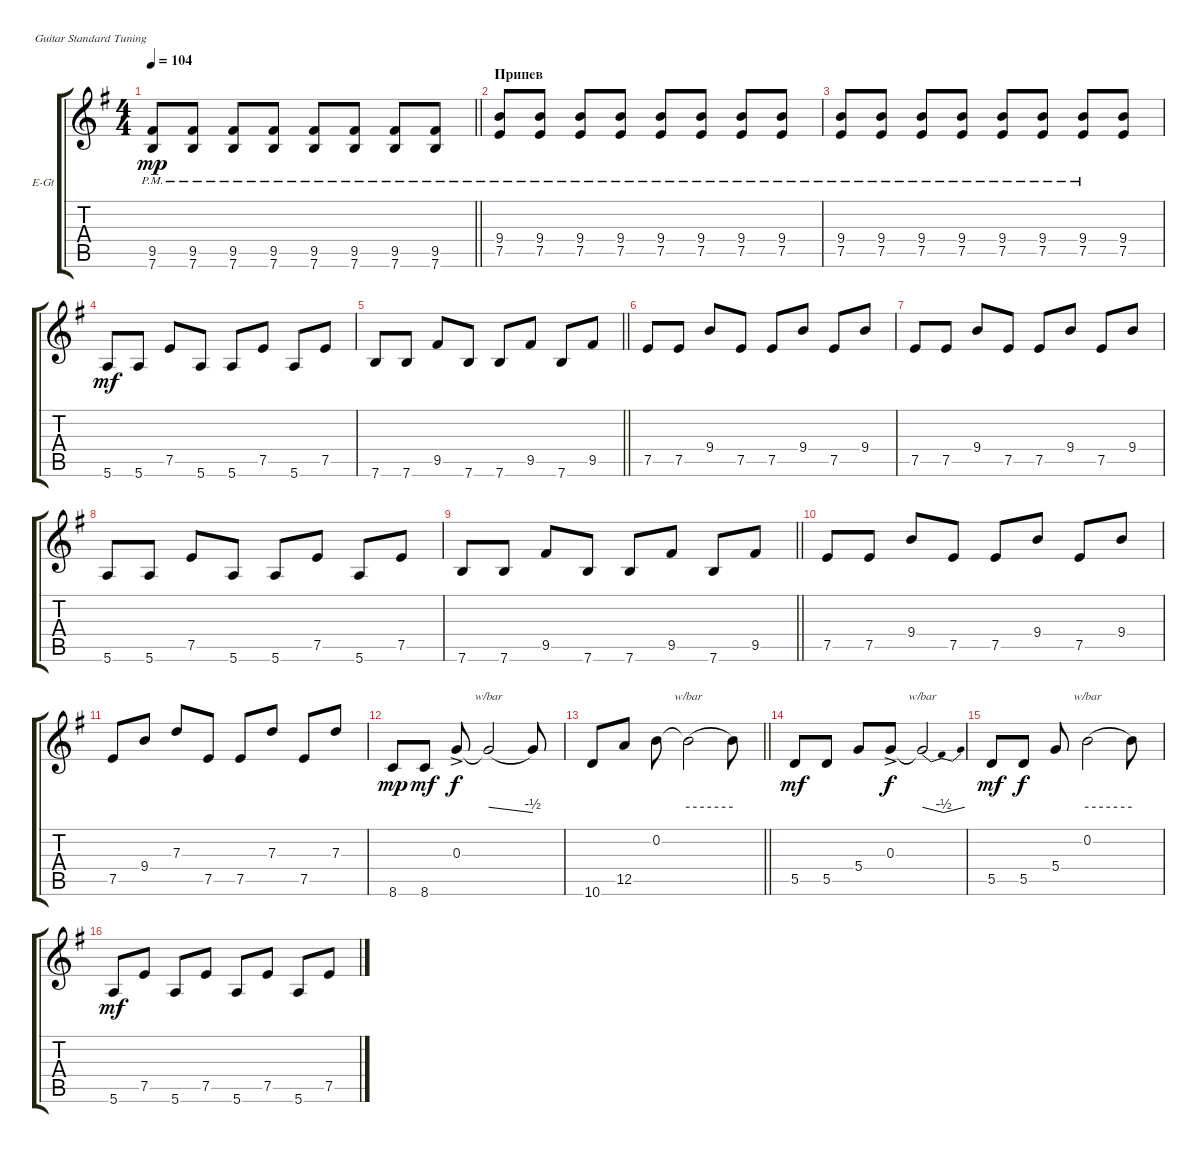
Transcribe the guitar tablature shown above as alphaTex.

\bracketExtendMode groupsimilarinstruments
\firstSystemTrackNameOrientation horizontal
\otherSystemsTrackNameOrientation horizontal
\track ("Guitar 2" "E-Gt") {instrument electricguitarclean}
\staff {score tabs}
\tuning (E4 B3 G3 D3 A2 E2)
\ts (4 4)
\tempo 104
\clef g2
\barLineRight lightlight
\ks eminor
(9.5{pm} 7.6{pm}).8{dy mp} (9.5{pm} 7.6{pm}).8 (9.5{pm} 7.6{pm}).8 (9.5{pm} 7.6{pm}).8 (9.5{pm} 7.6{pm}).8 (9.5{pm} 7.6{pm}).8 (9.5{pm} 7.6{pm}).8 (9.5{pm} 7.6{pm}).8 |
\section ("" "Припев")
(9.4{pm} 7.5{pm}).8 (9.4{pm} 7.5{pm}).8 (9.4{pm} 7.5{pm}).8 (9.4{pm} 7.5{pm}).8 (9.4{pm} 7.5{pm}).8 (9.4{pm} 7.5{pm}).8 (9.4{pm} 7.5{pm}).8 (9.4{pm} 7.5{pm}).8 |
(9.4{pm} 7.5{pm}).8 (9.4{pm} 7.5{pm}).8 (9.4{pm} 7.5{pm}).8 (9.4{pm} 7.5{pm}).8 (9.4{pm} 7.5{pm}).8 (9.4{pm} 7.5{pm}).8 (9.4{pm} 7.5{pm}).8 (9.4 7.5).8 |
5.6.8{dy mf} 5.6.8 7.5.8 5.6.8 5.6.8 7.5.8 5.6.8 7.5.8 |
\barLineRight lightlight
7.6.8 7.6.8 9.5.8 7.6.8 7.6.8 9.5.8 7.6.8 9.5.8 |
\section ("" "")
7.5.8 7.5.8 9.4.8 7.5.8 7.5.8 9.4.8 7.5.8 9.4.8 |
7.5.8 7.5.8 9.4.8 7.5.8 7.5.8 9.4.8 7.5.8 9.4.8 |
5.6.8 5.6.8 7.5.8 5.6.8 5.6.8 7.5.8 5.6.8 7.5.8 |
\barLineRight lightlight
7.6.8 7.6.8 9.5.8 7.6.8 7.6.8 9.5.8 7.6.8 9.5.8 |
\section ("" "")
7.5.8 7.5.8 9.4.8 7.5.8 7.5.8 9.4.8 7.5.8 9.4.8 |
7.5.8 9.4.8 7.3.8 7.5.8 7.5.8 7.3.8 7.5.8 7.3.8 |
8.6.8{dy mp} 8.6.8{dy mf} 0.3{ac}.8{dy f} 0.3{t}.2{tbe (dive default 0 0 60 -2)} 0.3{t}.8 |
\barLineRight lightlight
10.6.8 12.5.8 0.2.8 0.2{t}.2{tbe (hold default 0 0 60 0)} 0.2{t}.8 |
\section ("" "")
5.5.8{dy mf} 5.5.8 5.4.8 0.3{ac}.8{dy f} 0.3{t}.2{tbe (dip default 0 0 30 -2 60 0)} |
5.5.8{dy mf} 5.5.8{dy f} 5.4.8 0.2.2{tbe (hold default 0 0 60 0)} 0.2{t}.8 |
5.6.8{dy mf} 7.5.8 5.6.8 7.5.8 5.6.8 7.5.8 5.6.8 7.5.8
